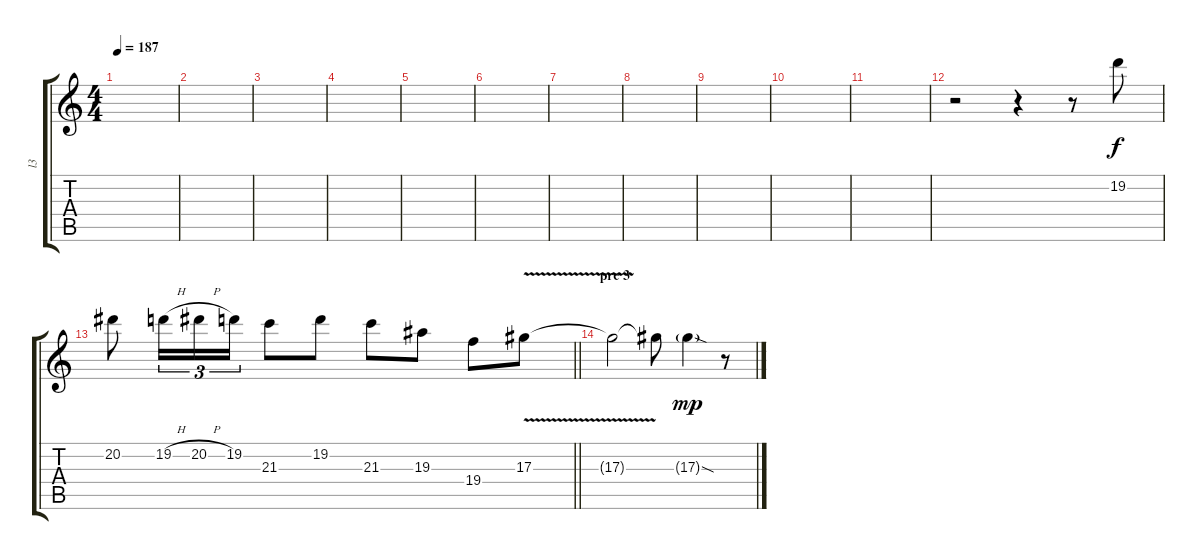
\track ("l3" "l3") {instrument slapbass2}
\staff {score tabs}
\tuning (C4 G3 Eb3 Bb2 F2 C2) {hide}
\ts (4 4)
\tempo 187
\clef g2
\ks c
|
|
|
|
|
|
|
|
|
|
|
r.2 r.4 r.8{volume 13} 19.2.8 |
\barLineRight lightlight
20.2.8 19.2{h}.16{tu (3 2)} 20.2{h}.16{tu (3 2)} 19.2.16{tu (3 2)} 21.3.8 19.2.8 21.3.8 19.3.8 19.4.8 17.3{v}.8 |
\section ("" "pre 3")
17.3{t}.2 17.3{t}.8 17.3{sod g}.4{dy mp} r.8
